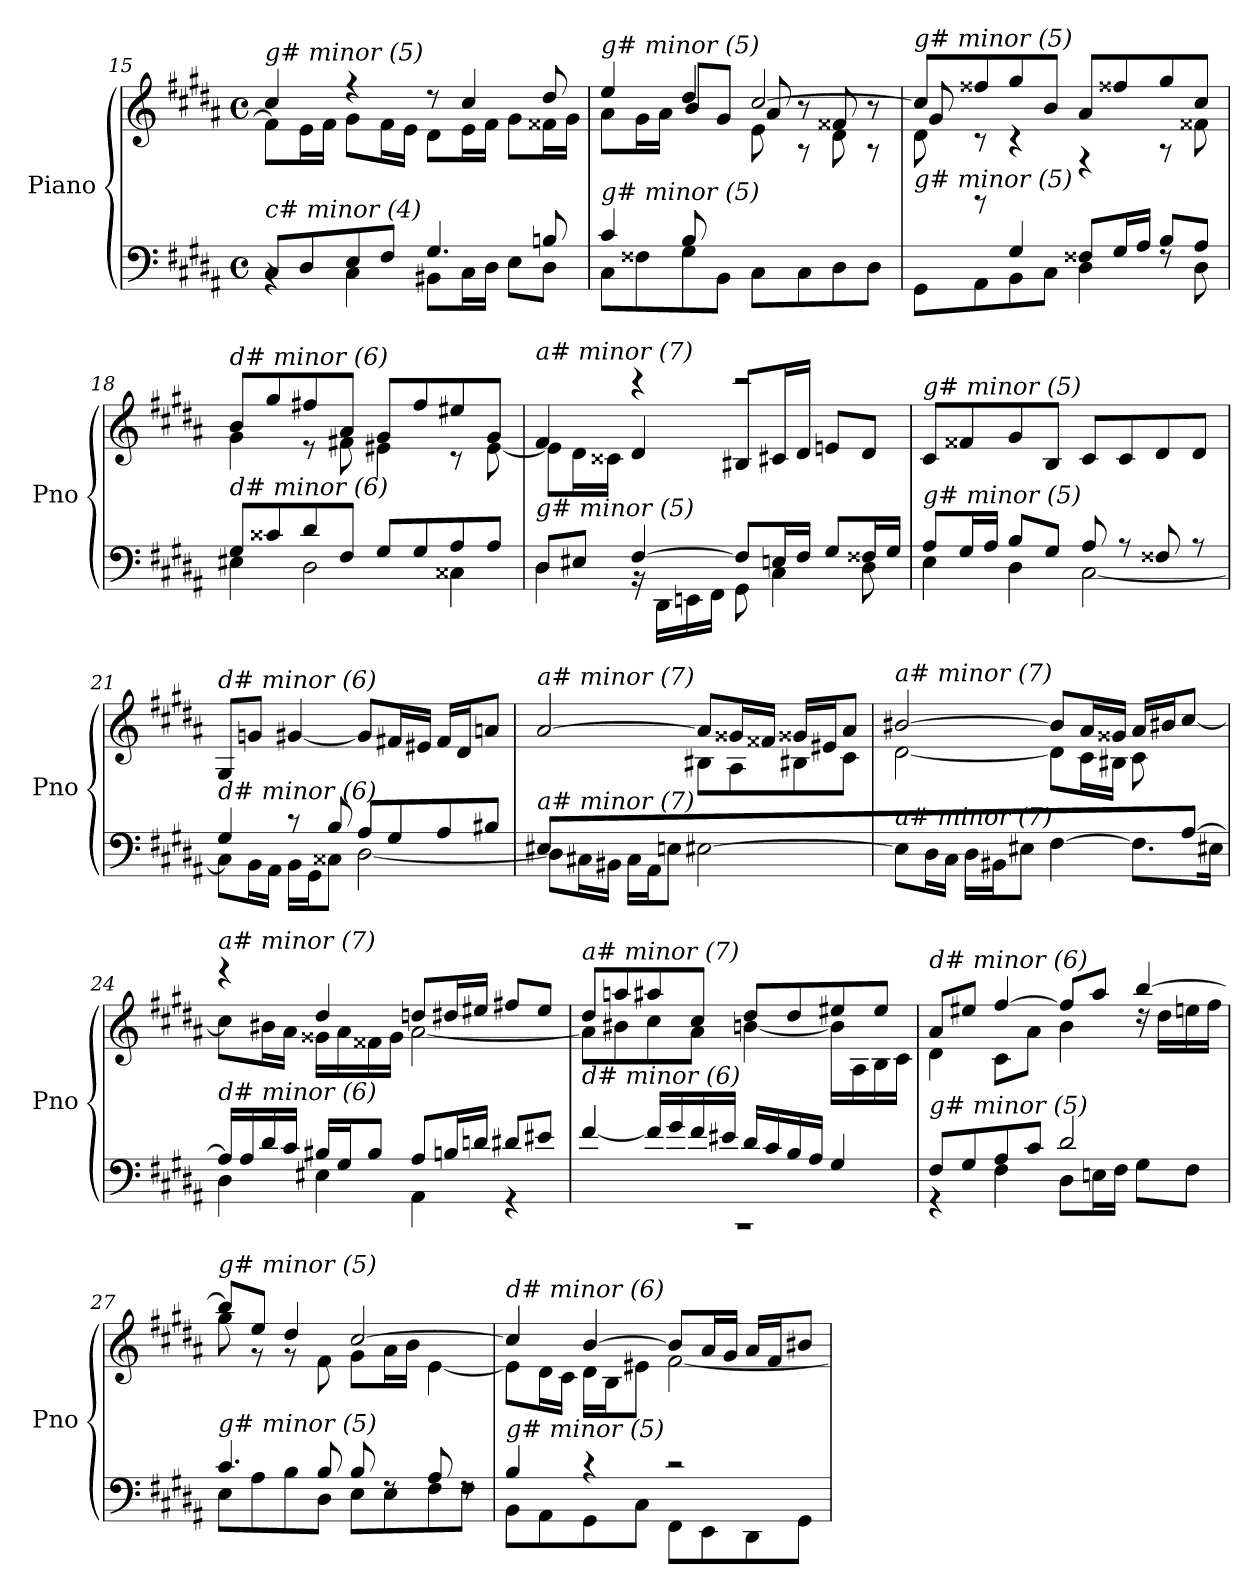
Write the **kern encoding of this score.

**kern	**kern
*part1	*part1
*staff2	*staff1
*I"Piano	*
*I'Pno	*
*clefF4	*clefG2
*k[f#c#g#d#a#]	*k[f#c#g#d#a#]
*M4/4	*M4/4
*met(c)	*met(c)
=15	=15
*^	*^
!	!	!LO:TX:i:t=g# minor (5)	!
!LO:TX:i:t=c# minor (4)	!	!	!
8C#/L	4rBB	4cc#/	8f#\L]
8D#/	.	.	16e\L
.	.	.	16f#\JJ
8E/	4C#\	4r	8g#\L
8F#/J	.	.	16f#\L
.	.	.	16e\JJ
4.G#/	8BB#X\L	8r	8d#\L
.	16C#\L	4cc#/	16e\L
.	16D#\JJ	.	16f#\JJ
.	8E\L	.	8g#\L
8Bn/	8D#\J	8dd#/	16f##X\L
.	.	.	16g#\JJ
!!LO:PB:g=z
=16	=16	=16	=16
*	*	*	*^
!	!	!LO:TX:i:t=g# minor (5)	!	!
!LO:TX:i:t=g# minor (5)	!	!	!	!
4c#/	8C#\L	4ee/	8a#\L	4.ryy
.	8F##X\	.	16g#\L	.
.	.	.	16a#\JJ	.
8B/L	8G#\	4dd#/	8b/L	.
2ryy	8BB\J	.	8g#/J	8d#\J
.	8C#\L	[2cc#/	8a#/	8e\
.	8C#\	.	8r	8rA
.	8D#\	.	8f##X/	8d#\
8ryy	8D#\J	.	8r	8rA
!!LO:LB:g=z	!!	!!
=17	=17	=17	=17	=17
!	!	!LO:TX:i:t=g# minor (5)	!	!
!LO:TX:i:t=g# minor (5)	!	!	!	!
8ryy	8GG#\L	8cc#/L]	8g#/	8d#\
8rb	8AA#\	8ff##X/	8rc	2..ryy
4G#/	8BB\	8gg#/	4rc	.
.	8C#\J	8b/J	.	.
8F##X/L	4D#\	8a#/L	4rF	.
16G#/L	.	8ff##X/	.	.
16A#/JJ	.	.	.	.
8B/L	8rF	8gg#/	8rA	.
8A#/J	8D#\	8cc#/J	8f##X\	.
*	*	*	*v	*v
=18	=18	=18	=18
!	!	!LO:TX:i:t=d# minor (6)	!
!LO:TX:i:t=d# minor (6)	!	!	!
8G#/L	4E#X\	8b/L	4g#\
8c##X/	.	8gg#/	.
8d#/	2D#\	8ff#X/	8r
8F#/J	.	8a#/J	8f#X\
8G#/L	.	8g#/L	4e#X\
8G#/	.	8ff#/	.
8A#/	4C##X\	8ee#X/	8r
8A#/J	.	8g#/J	[8e#\
=19	=19	=19	=19
!	!	!LO:TX:i:t=a# minor (7)	!
!LO:TX:i:t=g# minor (5)	!	!	!
8D#/L	4D#\	4f#/	8e#\L]
8E#X/J	.	.	16d#\L
.	.	.	16c##Xi\JJ
[4F#/	16rBB	4d#/	4rccc
.	16DD#\LL	.	.
.	16EEn\	.	.
.	16FF#\JJ	.	.
8F#/L]	8GG#\	8B#X/L	2rccc
16En/L	4C#\	16c#X/L	.
16F#/JJ	.	16d#/JJ	.
8G#/L	.	8en/L	.
16F##X/L	8D#\	8d#/J	.
16G#/JJ	.	.	.
*	*	*v	*v
!!LO:LB:g=z
=20	=20	=20
!	!	!LO:TX:i:t=g# minor (5)
!LO:TX:i:t=g# minor (5)	!	!
8A#/L	4E\	8c#/L
16G#/L	.	8f##X/
16A#/JJ	.	.
8B/L	4D#\	8g#/
8G#/J	.	8B/J
8A#/	[2C#\	8c#/L
8r	.	8c#/
8F##X/	.	8d#/
8r	.	8d#/J
=21	=21	=21
!	!	!LO:TX:i:t=d# minor (6)
!LO:TX:i:t=d# minor (6)	!	!
4G#/	8C#\L]	8G#/L
.	16BB\L	8gnj/J
.	16AA#\JJ	.
8r	16BB\LL	[4g#/
.	16GG#\J	.
8B/	8C##X\J	.
8A#/L	[2D#\	8g#/L]
8G#/	.	16f#X/L
.	.	16e#X/JJ
8A#/	.	16f#/LL
.	.	16d#/J
8B#X/J	.	8anj/J
=22	=22	=22
*	*	*^
!	!	!LO:TX:i:t=a# minor (7)	!
!LO:TX:i:t=a# minor (7)	!	!	!
8E#X/L	8D#\L]	[2a#/	8ryy
2..ryy	16C#X\L	.	8d#\
.	16BB#X\JJ	.	.
.	16C#\LL	.	8e#X\
.	16AA#\J	.	.
.	8Enj\J	.	8f##X\J
.	[2E#\	8a#/L]	8B#X\L
.	.	16g##X/L	8A#\
.	.	16f##X/JJ	.
.	.	16g##X/LL	8B#X\
.	.	16e#X/J	.
.	.	8a#/J	8c#\J
!!LO:LB:g=z	!!
=23	=23	=23	=23
!	!	!LO:TX:i:t=a# minor (7)	!
!LO:TX:i:t=a# minor (7)	!	!	!
2..ryy	8E#\L]	[2b#X/	[2d#\
.	16D#\L	.	.
.	16C#\JJ	.	.
.	16D#\LL	.	.
.	16BB#X\J	.	.
.	8E#X\J	.	.
.	[4F#\	8b#/L]	8d#\L]
.	.	16a#/L	16c#\L
.	.	16g##X/JJ	16B#X\JJ
.	8.F#\L]	16a#/LL	8c#\L
.	.	16b#X/J	.
[8A#/J	.	[8cc#/J	8ryy
.	16E#X\Jk	.	.
=24	=24	=24	=24
!	!	!LO:TX:i:t=a# minor (7)	!
!LO:TX:i:t=d# minor (6)	!	!	!
16A#/LL]	4D#\	8cc#\L]	4reee
16A#/	.	.	.
16d#/	.	16b#X\L	.
16c#/JJ	.	16a#\JJ	.
16B#X/LL	4E#X\	4dd#/	16g##X\LL
16G#/J	.	.	16a#\
8B#/J	.	.	16f##X\
.	.	.	16g##\JJ
8A#/L	4AA#\	8ddnj/L	[2a#\
16Bn/L	.	16dd#/L	.
16dnj/JJ	.	16ee#X/JJ	.
8d#/L	4r	8ff#X/L	.
8e#X/J	.	8ee#/J	.
!!LO:LB:g=z	!!
=25	=25	=25	=25
!	!	!LO:TX:i:t=a# minor (7)	!
!LO:TX:i:t=d# minor (6)	!	!	!
1rCC	[4f#/	8dd#/L	8a#\L]
.	.	8aanj/	8b#X\
.	16f#/LL]	8aa#/	8cc#\
.	16g#/	.	.
.	16f#/	8cc#/J	8a#\J
.	16e#X/JJ	.	.
.	16d#/LL	8dd#/L	[4bn\
.	16c#/	.	.
.	16B/	8dd#/	.
.	16A#/JJ	.	.
.	4G#/	8ee#X/	16b\LL]
.	.	.	16A#\
.	.	8ee#/J	16B\
.	.	.	16c#\JJ
!!LO:PB:g=z	!!
=26	=26	=26	=26
!	!	!LO:TX:i:t=d# minor (6)	!
!LO:TX:i:t=g# minor (5)	!	!	!
8F#/L	4r	8a#/L	4d#\
8G#/	.	8ee#X/J	.
8A#/	4F#\	[4ff#/	8c#\L
8c#/J	.	.	8a#\J
2d#/	8D#\L	8ff#/L]	4b\
.	16En\L	8aa#/J	.
.	16F#\JJ	.	.
.	8G#\L	[4bb/	16rdd
.	.	.	16dd#\LL
.	8F#\J	.	16een\
.	.	.	16ff#\JJ
=27	=27	=27	=27
!	!	!LO:TX:i:t=g# minor (5)	!
!LO:TX:i:t=g# minor (5)	!	!	!
4.c#/	8E\L	8bb/L]	8gg#\
.	8A#\	8ee/J	8r
.	8B\	4dd#/	8r
8B/	8D#\J	.	8f#\
8B/	8E\L	[2cc#/	8g#\L
8rF	8E\	.	16a#\L
.	.	.	16b\JJ
8A#/	8F#\	.	[4e\
8rF	8F#\J	.	.
=28	=28	=28	=28
!	!	!LO:TX:i:t=d# minor (6)	!
!LO:TX:i:t=g# minor (5)	!	!	!
4B/	8BB\L	4cc#/]	8e\L]
.	8AA#\	.	16d#\L
.	.	.	16c#\JJ
4r	8GG#\	[4b/	16d#\LL
.	.	.	16B\J
.	8C#\J	.	8e#X\J
2r	8FF#\L	8b/L]	[2f#\
.	8EE\	16a#/L	.
.	.	16g#/JJ	.
.	8DD#\	16a#/LL	.
.	.	16f#/J	.
.	8GG#\J	8b#X/J	.
*v	*v	*	*
*	*v	*v
=	=
*-	*-
